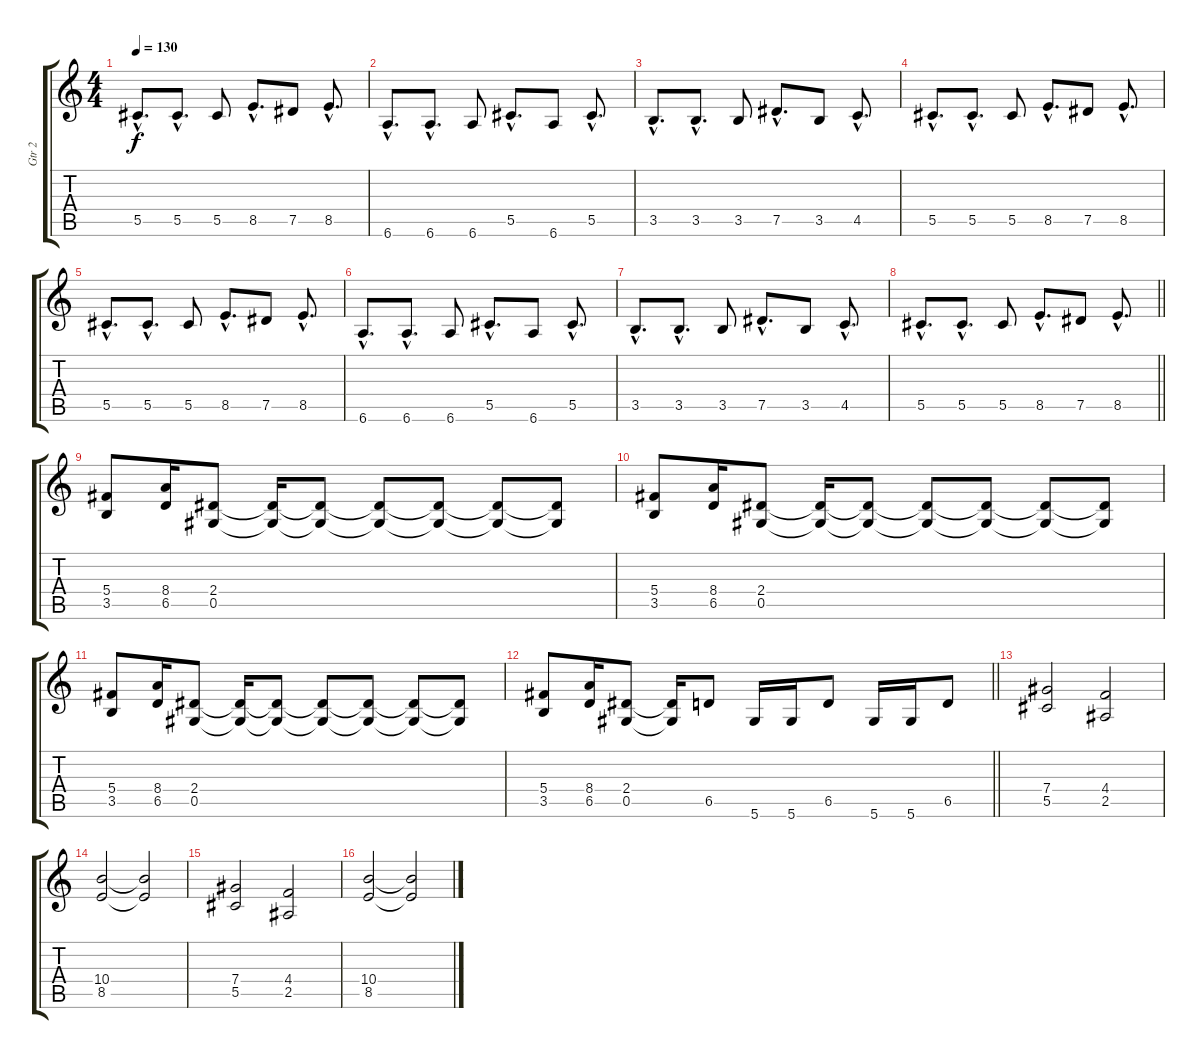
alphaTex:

\track ("Gtr 2" "Gtr 2") {instrument distortionguitar}
\staff {score tabs}
\tuning (Eb4 Bb3 Gb3 Db3 Ab2 Eb2) {hide}
\ts (4 4)
\tempo 130
\clef g2
\ks c
5.5{hac}.8{d dy f} 5.5{hac}.8{d} 5.5.8 8.5{hac}.8{d} 7.5.8 8.5{hac}.8{d} |
6.6{hac}.8{d} 6.6{hac}.8{d} 6.6.8 5.5{hac}.8{d} 6.6.8 5.5{hac}.8{d} |
3.5{hac}.8{d} 3.5{hac}.8{d} 3.5.8 7.5{hac}.8{d} 3.5.8 4.5{hac}.8{d} |
5.5{hac}.8{d} 5.5{hac}.8{d} 5.5.8 8.5{hac}.8{d} 7.5.8 8.5{hac}.8{d} |
5.5{hac}.8{d} 5.5{hac}.8{d} 5.5.8 8.5{hac}.8{d} 7.5.8 8.5{hac}.8{d} |
6.6{hac}.8{d} 6.6{hac}.8{d} 6.6.8 5.5{hac}.8{d} 6.6.8 5.5{hac}.8{d} |
3.5{hac}.8{d} 3.5{hac}.8{d} 3.5.8 7.5{hac}.8{d} 3.5.8 4.5{hac}.8{d} |
\barLineRight lightlight
5.5{hac}.8{d} 5.5{hac}.8{d} 5.5.8 8.5{hac}.8{d} 7.5.8 8.5{hac}.8{d} |
(5.4 3.5).8 (8.4 6.5).16 (2.4 0.5).8 (2.4{t} 0.5{t}).16 (2.4{t} 0.5{t}).8 (2.4{t} 0.5{t}).8 (2.4{t} 0.5{t}).8 (2.4{t} 0.5{t}).8 (2.4{t} 0.5{t}).8 |
(5.4 3.5).8 (8.4 6.5).16 (2.4 0.5).8 (2.4{t} 0.5{t}).16 (2.4{t} 0.5{t}).8 (2.4{t} 0.5{t}).8 (2.4{t} 0.5{t}).8 (2.4{t} 0.5{t}).8 (2.4{t} 0.5{t}).8 |
(5.4 3.5).8 (8.4 6.5).16 (2.4 0.5).8 (2.4{t} 0.5{t}).16 (2.4{t} 0.5{t}).8 (2.4{t} 0.5{t}).8 (2.4{t} 0.5{t}).8 (2.4{t} 0.5{t}).8 (2.4{t} 0.5{t}).8 |
\barLineRight lightlight
(5.4 3.5).8 (8.4 6.5).16 (2.4 0.5).8 (2.4{t} 0.5{t}).16 6.5.8 5.6.16 5.6.16 6.5.8 5.6.16 5.6.16 6.5.8 |
(7.4 5.5).2 (4.4 2.5).2 |
(10.4 8.5).2 (10.4{t} 8.5{t}).2 |
(7.4 5.5).2 (4.4 2.5).2 |
(10.4 8.5).2 (10.4{t} 8.5{t}).2
